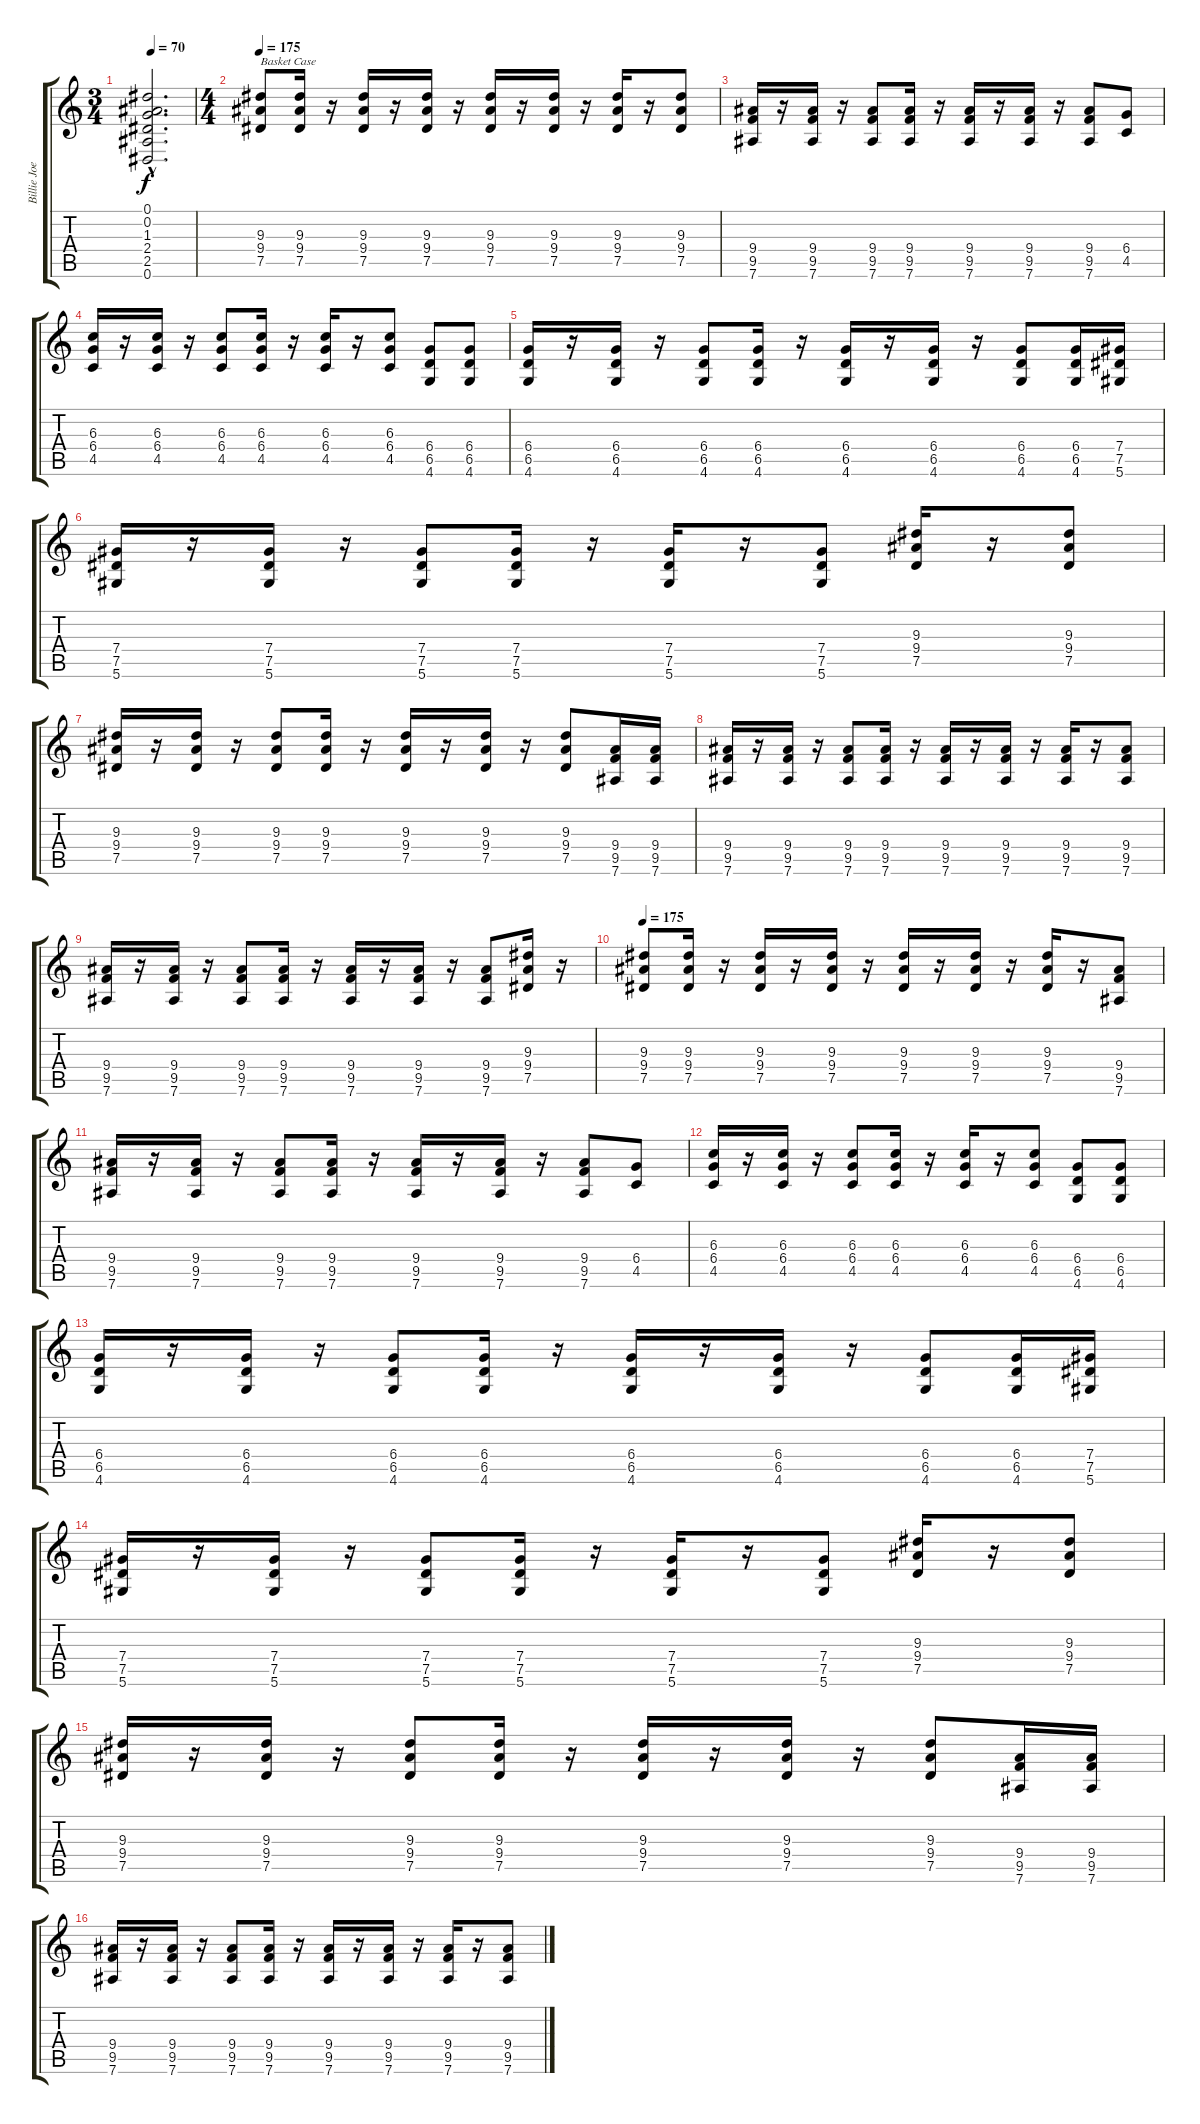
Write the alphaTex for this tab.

\track ("Billie Joe Guitar" "Billie Joe") {instrument distortionguitar}
\staff {score tabs}
\tuning (Eb4 Bb3 Gb3 Db3 Ab2 Eb2) {hide}
\ts (3 4)
\tempo 70
\clef g2
\ks c
(0.1{hac t} 0.2{hac t} 1.3{hac t} 2.4{hac t} 2.5{hac t} 0.6{hac t}).2{d dy f} |
\ts (4 4)
\tempo 175
(9.3 9.4 7.5).8{txt "Basket Case" volume 16 instrument distortionguitar} (9.3 9.4 7.5).16 r.16 (9.3 9.4 7.5).16 r.16 (9.3 9.4 7.5).16 r.16 (9.3 9.4 7.5).16 r.16 (9.3 9.4 7.5).16 r.16 (9.3 9.4 7.5).16 r.16 (9.3 9.4 7.5).8 |
(9.4 9.5 7.6).16 r.16 (9.4 9.5 7.6).16 r.16 (9.4 9.5 7.6).8 (9.4 9.5 7.6).16 r.16 (9.4 9.5 7.6).16 r.16 (9.4 9.5 7.6).16 r.16 (9.4 9.5 7.6).8 (6.4 4.5).8 |
(6.3 6.4 4.5).16 r.16 (6.3 6.4 4.5).16 r.16 (6.3 6.4 4.5).8 (6.3 6.4 4.5).16 r.16 (6.3 6.4 4.5).16 r.16 (6.3 6.4 4.5).8 (6.4 6.5 4.6).8 (6.4 6.5 4.6).8 |
(6.4 6.5 4.6).16 r.16 (6.4 6.5 4.6).16 r.16 (6.4 6.5 4.6).8 (6.4 6.5 4.6).16 r.16 (6.4 6.5 4.6).16 r.16 (6.4 6.5 4.6).16 r.16 (6.4 6.5 4.6).8 (6.4 6.5 4.6).16 (7.4 7.5 5.6).16 |
(7.4 7.5 5.6).16 r.16 (7.4 7.5 5.6).16 r.16 (7.4 7.5 5.6).8 (7.4 7.5 5.6).16 r.16 (7.4 7.5 5.6).16 r.16 (7.4 7.5 5.6).8 (9.3 9.4 7.5).16 r.16 (9.3 9.4 7.5).8 |
(9.3 9.4 7.5).16 r.16 (9.3 9.4 7.5).16 r.16 (9.3 9.4 7.5).8 (9.3 9.4 7.5).16 r.16 (9.3 9.4 7.5).16 r.16 (9.3 9.4 7.5).16 r.16 (9.3 9.4 7.5).8 (9.4 9.5 7.6).16 (9.4 9.5 7.6).16 |
(9.4 9.5 7.6).16 r.16 (9.4 9.5 7.6).16 r.16 (9.4 9.5 7.6).8 (9.4 9.5 7.6).16 r.16 (9.4 9.5 7.6).16 r.16 (9.4 9.5 7.6).16 r.16 (9.4 9.5 7.6).16 r.16 (9.4 9.5 7.6).8 |
(9.4 9.5 7.6).16 r.16 (9.4 9.5 7.6).16 r.16 (9.4 9.5 7.6).8 (9.4 9.5 7.6).16 r.16 (9.4 9.5 7.6).16 r.16 (9.4 9.5 7.6).16 r.16 (9.4 9.5 7.6).8 (9.3 9.4 7.5).16 r.16 |
\tempo 175
(9.3 9.4 7.5).8{volume 16 instrument distortionguitar} (9.3 9.4 7.5).16 r.16 (9.3 9.4 7.5).16 r.16 (9.3 9.4 7.5).16 r.16 (9.3 9.4 7.5).16 r.16 (9.3 9.4 7.5).16 r.16 (9.3 9.4 7.5).16 r.16 (9.4 9.5 7.6).8 |
(9.4 9.5 7.6).16 r.16 (9.4 9.5 7.6).16 r.16 (9.4 9.5 7.6).8 (9.4 9.5 7.6).16 r.16 (9.4 9.5 7.6).16 r.16 (9.4 9.5 7.6).16 r.16 (9.4 9.5 7.6).8 (6.4 4.5).8 |
(6.3 6.4 4.5).16 r.16 (6.3 6.4 4.5).16 r.16 (6.3 6.4 4.5).8 (6.3 6.4 4.5).16 r.16 (6.3 6.4 4.5).16 r.16 (6.3 6.4 4.5).8 (6.4 6.5 4.6).8 (6.4 6.5 4.6).8 |
(6.4 6.5 4.6).16 r.16 (6.4 6.5 4.6).16 r.16 (6.4 6.5 4.6).8 (6.4 6.5 4.6).16 r.16 (6.4 6.5 4.6).16 r.16 (6.4 6.5 4.6).16 r.16 (6.4 6.5 4.6).8 (6.4 6.5 4.6).16 (7.4 7.5 5.6).16 |
(7.4 7.5 5.6).16 r.16 (7.4 7.5 5.6).16 r.16 (7.4 7.5 5.6).8 (7.4 7.5 5.6).16 r.16 (7.4 7.5 5.6).16 r.16 (7.4 7.5 5.6).8 (9.3 9.4 7.5).16 r.16 (9.3 9.4 7.5).8 |
(9.3 9.4 7.5).16 r.16 (9.3 9.4 7.5).16 r.16 (9.3 9.4 7.5).8 (9.3 9.4 7.5).16 r.16 (9.3 9.4 7.5).16 r.16 (9.3 9.4 7.5).16 r.16 (9.3 9.4 7.5).8 (9.4 9.5 7.6).16 (9.4 9.5 7.6).16 |
(9.4 9.5 7.6).16 r.16 (9.4 9.5 7.6).16 r.16 (9.4 9.5 7.6).8 (9.4 9.5 7.6).16 r.16 (9.4 9.5 7.6).16 r.16 (9.4 9.5 7.6).16 r.16 (9.4 9.5 7.6).16 r.16 (9.4 9.5 7.6).8
